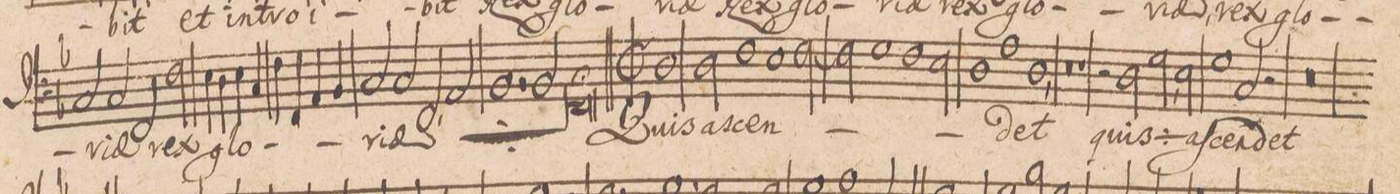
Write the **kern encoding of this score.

**kern	**text
*I"[Baſso]	*
*clefF4	*
*k[b-]	*
*met(C|)	*
*M2/1	*
=54-	=54-
2C/	.
2C/	-ri-
2FF/	-ae
2F\	rex
=55-	=55-
4E\	glo-
4D\	.
4E\	.
4C/	.
4F\	.
4FF/	.
4AA/	.
4BB-/	.
=56-	=56-
2C/	.
2C/	-ri-
2FF,/	-ae
2AA/	/rex
=57-	=57-
1.BB-/	glo-
2BB-/	-ri-
=58-	=58-
0FF/;	-ae/
=59||-	=59||-
*M2/1	*
*met(C|)	*
1D\	Quis
2D\	a-
1F\	-scen-
=60-	=60-
1E\	.
[<2F\	.
=61-	=61-
2F\]	.
1G\	.
1F\	.
=62-	=62-
2E\	.
1D\	.
=63-	=63-
1A\	.
1D\,	-det
=64-	=64-
0r	.
=65-	=65-
1r	.
2r	.
2D\	quis
=66-	=66-
2G,\	/quis/
2E\	a-
1G\	-ſcen-
=67-	=67-
2C/	-det
2r	.
0r	.
=68-	=68-
2r	.
*-	*-
